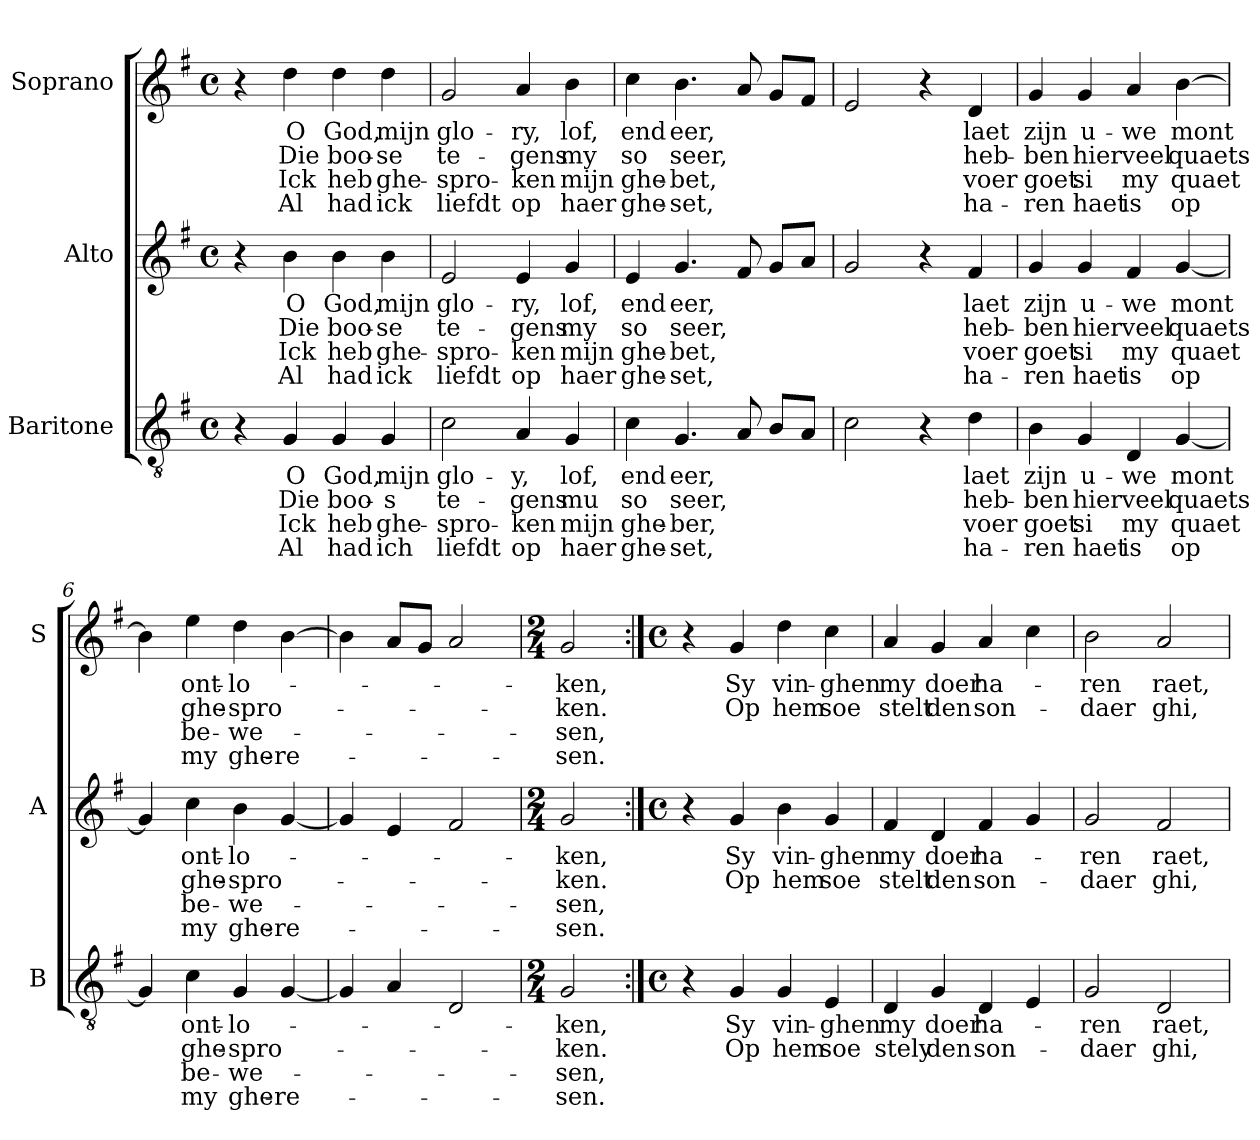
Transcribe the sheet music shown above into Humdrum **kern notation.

**kern	**text	**text	**text	**text	**kern	**text	**text	**text	**text	**kern	**text	**text	**text	**text
*part3	*part3	*part3	*part3	*part3	*part2	*part2	*part2	*part2	*part2	*part1	*part1	*part1	*part1	*part1
*staff3	*staff3	*staff3	*staff3	*staff3	*staff2	*staff2	*staff2	*staff2	*staff2	*staff1	*staff1	*staff1	*staff1	*staff1
*I"Baritone	*	*	*	*	*I"Alto	*	*	*	*	*I"Soprano	*	*	*	*
*I'B	*	*	*	*	*I'A	*	*	*	*	*I'S	*	*	*	*
*clefGv2	*	*	*	*	*clefG2	*	*	*	*	*clefG2	*	*	*	*
*k[f#]	*	*	*	*	*k[f#]	*	*	*	*	*k[f#]	*	*	*	*
*G:	*	*	*	*	*G:	*	*	*	*	*G:	*	*	*	*
*M4/4	*	*	*	*	*M4/4	*	*	*	*	*M4/4	*	*	*	*
*met(c)	*	*	*	*	*met(c)	*	*	*	*	*met(c)	*	*	*	*
=1	=1	=1	=1	=1	=1	=1	=1	=1	=1	=1	=1	=1	=1	=1
!	!LO:LY:b	!	!LO:LY:b	!	!	!LO:LY:b	!	!LO:LY:b	!	!	!LO:LY:b	!	!LO:LY:b	!
4r	1)	.	2)	.	4r	1)	.	2)	.	4r	1)	.	2)	.
!	!LO:LY:b	!LO:LY:b	!LO:LY:b	!LO:LY:b	!	!LO:LY:b	!LO:LY:b	!LO:LY:b	!LO:LY:b	!	!LO:LY:b	!LO:LY:b	!LO:LY:b	!LO:LY:b
4G/	O	Die	Ick	Al	4b\	O	Die	Ick	Al	4dd\	O	Die	Ick	Al
!	!LO:LY:b	!LO:LY:b	!LO:LY:b	!LO:LY:b	!	!LO:LY:b	!LO:LY:b	!LO:LY:b	!LO:LY:b	!	!LO:LY:b	!LO:LY:b	!LO:LY:b	!LO:LY:b
4G/	God,	boo-	heb	had	4b\	God,	boo-	heb	had	4dd\	God,	boo-	heb	had
!	!LO:LY:b	!LO:LY:b	!LO:LY:b	!LO:LY:b	!	!LO:LY:b	!LO:LY:b	!LO:LY:b	!LO:LY:b	!	!LO:LY:b	!LO:LY:b	!LO:LY:b	!LO:LY:b
4G/	mijn	-s	ghe-	ich	4b\	mijn	-se	ghe-	ick	4dd\	mijn	-se	ghe-	ick
=2	=2	=2	=2	=2	=2	=2	=2	=2	=2	=2	=2	=2	=2	=2
!	!LO:LY:b	!LO:LY:b	!LO:LY:b	!LO:LY:b	!	!LO:LY:b	!LO:LY:b	!LO:LY:b	!LO:LY:b	!	!LO:LY:b	!LO:LY:b	!LO:LY:b	!LO:LY:b
2c\	glo-	te-	-spro-	liefdt	2e/	glo-	te-	-spro-	liefdt	2g/	glo-	te-	-spro-	liefdt
!	!LO:LY:b	!LO:LY:b	!LO:LY:b	!LO:LY:b	!	!LO:LY:b	!LO:LY:b	!LO:LY:b	!LO:LY:b	!	!LO:LY:b	!LO:LY:b	!LO:LY:b	!LO:LY:b
4A/	-y,	-gens	-ken	op	4e/	-ry,	-gens	-ken	op	4a/	-ry,	-gens	-ken	op
!	!LO:LY:b	!LO:LY:b	!LO:LY:b	!LO:LY:b	!	!LO:LY:b	!LO:LY:b	!LO:LY:b	!LO:LY:b	!	!LO:LY:b	!LO:LY:b	!LO:LY:b	!LO:LY:b
4G/	lof,	mu	mijn	haer	4g/	lof,	my	mijn	haer	4b\	lof,	my	mijn	haer
=3	=3	=3	=3	=3	=3	=3	=3	=3	=3	=3	=3	=3	=3	=3
!	!LO:LY:b	!LO:LY:b	!LO:LY:b	!LO:LY:b	!	!LO:LY:b	!LO:LY:b	!LO:LY:b	!LO:LY:b	!	!LO:LY:b	!LO:LY:b	!LO:LY:b	!LO:LY:b
4c\	end	so	ghe-	ghe-	4e/	end	so	ghe-	ghe-	4cc\	end	so	ghe-	ghe-
!	!LO:LY:b	!LO:LY:b	!LO:LY:b	!LO:LY:b	!	!LO:LY:b	!LO:LY:b	!LO:LY:b	!LO:LY:b	!	!LO:LY:b	!LO:LY:b	!LO:LY:b	!LO:LY:b
4.G/	eer,	seer,	-ber,	-set,	4.g/	eer,	seer,	-bet,	-set,	4.b\	eer,	seer,	-bet,	-set,
8A/	.	.	.	.	8f#/	.	.	.	.	8a/	.	.	.	.
8B/L	.	.	.	.	8g/L	.	.	.	.	8g/L	.	.	.	.
8A/J	.	.	.	.	8a/J	.	.	.	.	8f#/J	.	.	.	.
=4	=4	=4	=4	=4	=4	=4	=4	=4	=4	=4	=4	=4	=4	=4
2c\	.	.	.	.	2g/	.	.	.	.	2e/	.	.	.	.
4r	.	.	.	.	4r	.	.	.	.	4r	.	.	.	.
!	!LO:LY:b	!LO:LY:b	!LO:LY:b	!LO:LY:b	!	!LO:LY:b	!LO:LY:b	!LO:LY:b	!LO:LY:b	!	!LO:LY:b	!LO:LY:b	!LO:LY:b	!LO:LY:b
4d\	laet	heb-	voer	ha-	4f#/	laet	heb-	voer	ha-	4d/	laet	heb-	voer	ha-
=5	=5	=5	=5	=5	=5	=5	=5	=5	=5	=5	=5	=5	=5	=5
!	!LO:LY:b	!LO:LY:b	!LO:LY:b	!LO:LY:b	!	!LO:LY:b	!LO:LY:b	!LO:LY:b	!LO:LY:b	!	!LO:LY:b	!LO:LY:b	!LO:LY:b	!LO:LY:b
4B\	zijn	-ben	goet	-ren	4g/	zijn	-ben	goet	-ren	4g/	zijn	-ben	goet	-ren
!	!LO:LY:b	!LO:LY:b	!LO:LY:b	!LO:LY:b	!	!LO:LY:b	!LO:LY:b	!LO:LY:b	!LO:LY:b	!	!LO:LY:b	!LO:LY:b	!LO:LY:b	!LO:LY:b
4G/	u-	hier	si	haet	4g/	u-	hier	si	haet	4g/	u-	hier	si	haet
!	!LO:LY:b	!LO:LY:b	!LO:LY:b	!LO:LY:b	!	!LO:LY:b	!LO:LY:b	!LO:LY:b	!LO:LY:b	!	!LO:LY:b	!LO:LY:b	!LO:LY:b	!LO:LY:b
4D/	-we	veel	my	is	4f#/	-we	veel	my	is	4a/	-we	veel	my	is
!	!LO:LY:b	!LO:LY:b	!LO:LY:b	!LO:LY:b	!	!LO:LY:b	!LO:LY:b	!LO:LY:b	!LO:LY:b	!	!LO:LY:b	!LO:LY:b	!LO:LY:b	!LO:LY:b
[4G/	mont	quaets	quaet	op	[4g/	mont	quaets	quaet	op	[4b\	mont	quaets	quaet	op
!!LO:LB:g=z
=6	=6	=6	=6	=6	=6	=6	=6	=6	=6	=6	=6	=6	=6	=6
4G/]	.	.	.	.	4g/]	.	.	.	.	4b\]	.	.	.	.
!	!LO:LY:b	!LO:LY:b	!LO:LY:b	!LO:LY:b	!	!LO:LY:b	!LO:LY:b	!LO:LY:b	!LO:LY:b	!	!LO:LY:b	!LO:LY:b	!LO:LY:b	!LO:LY:b
4c\	ont-	ghe-	be-	my	4cc\	ont-	ghe-	be-	my	4ee\	ont-	ghe-	be-	my
!	!LO:LY:b	!LO:LY:b	!LO:LY:b	!LO:LY:b	!	!LO:LY:b	!LO:LY:b	!LO:LY:b	!LO:LY:b	!	!LO:LY:b	!LO:LY:b	!LO:LY:b	!LO:LY:b
4G/	-lo-	-spro-	-we-	ghe-	4b\	-lo-	-spro-	-we-	ghe-	4dd\	-lo-	-spro-	-we-	ghe-
!	!	!	!	!LO:LY:b	!	!	!	!	!LO:LY:b	!	!	!	!	!LO:LY:b
[4G/	.	.	.	-re-	[4g/	.	.	.	-re-	[4b\	.	.	.	-re-
=7	=7	=7	=7	=7	=7	=7	=7	=7	=7	=7	=7	=7	=7	=7
4G/]	.	.	.	.	4g/]	.	.	.	.	4b\]	.	.	.	.
4A/	.	.	.	.	4e/	.	.	.	.	8a/L	.	.	.	.
.	.	.	.	.	.	.	.	.	.	8g/J	.	.	.	.
2D/	.	.	.	.	2f#/	.	.	.	.	2a/	.	.	.	.
=8	=8	=8	=8	=8	=8	=8	=8	=8	=8	=8	=8	=8	=8	=8
*M2/4	*	*	*	*	*M2/4	*	*	*	*	*M2/4	*	*	*	*
!	!LO:LY:b	!LO:LY:b	!LO:LY:b	!LO:LY:b	!	!LO:LY:b	!LO:LY:b	!LO:LY:b	!LO:LY:b	!	!LO:LY:b	!LO:LY:b	!LO:LY:b	!LO:LY:b
2G/	-ken,	-ken.	-sen,	-sen.	2g/	-ken,	-ken.	-sen,	-sen.	2g/	-ken,	-ken.	-sen,	-sen.
=9:|!	=9:|!	=9:|!	=9:|!	=9:|!	=9:|!	=9:|!	=9:|!	=9:|!	=9:|!	=9:|!	=9:|!	=9:|!	=9:|!	=9:|!
*M4/4	*	*	*	*	*M4/4	*	*	*	*	*M4/4	*	*	*	*
*met(c)	*	*	*	*	*met(c)	*	*	*	*	*met(c)	*	*	*	*
4r	.	.	.	.	4r	.	.	.	.	4r	.	.	.	.
!	!LO:LY:b	!LO:LY:b	!	!	!	!LO:LY:b	!LO:LY:b	!	!	!	!LO:LY:b	!LO:LY:b	!	!
4G/	Sy	Op	.	.	4g/	Sy	Op	.	.	4g/	Sy	Op	.	.
!	!LO:LY:b	!LO:LY:b	!	!	!	!LO:LY:b	!LO:LY:b	!	!	!	!LO:LY:b	!LO:LY:b	!	!
4G/	vin-	hem	.	.	4b\	vin-	hem	.	.	4dd\	vin-	hem	.	.
!	!LO:LY:b	!LO:LY:b	!	!	!	!LO:LY:b	!LO:LY:b	!	!	!	!LO:LY:b	!LO:LY:b	!	!
4E/	-ghen	soe	.	.	4g/	-ghen	soe	.	.	4cc\	-ghen	soe	.	.
=10	=10	=10	=10	=10	=10	=10	=10	=10	=10	=10	=10	=10	=10	=10
!	!LO:LY:b	!LO:LY:b	!	!	!	!LO:LY:b	!LO:LY:b	!	!	!	!LO:LY:b	!LO:LY:b	!	!
4D/	my	stely	.	.	4f#/	my	stelt	.	.	4a/	my	stelt	.	.
!	!LO:LY:b	!LO:LY:b	!	!	!	!LO:LY:b	!LO:LY:b	!	!	!	!LO:LY:b	!LO:LY:b	!	!
4G/	doer	den	.	.	4d/	doer	den	.	.	4g/	doer	den	.	.
!	!LO:LY:b	!LO:LY:b	!	!	!	!LO:LY:b	!LO:LY:b	!	!	!	!LO:LY:b	!LO:LY:b	!	!
4D/	ha-	son-	.	.	4f#/	ha-	son-	.	.	4a/	ha-	son-	.	.
4E/	.	.	.	.	4g/	.	.	.	.	4cc\	.	.	.	.
!!LO:PB:g=z
=11	=11	=11	=11	=11	=11	=11	=11	=11	=11	=11	=11	=11	=11	=11
!	!LO:LY:b	!LO:LY:b	!	!	!	!LO:LY:b	!LO:LY:b	!	!	!	!LO:LY:b	!LO:LY:b	!	!
2G/	-ren	-daer	.	.	2g/	-ren	-daer	.	.	2b\	-ren	-daer	.	.
!	!LO:LY:b	!LO:LY:b	!	!	!	!LO:LY:b	!LO:LY:b	!	!	!	!LO:LY:b	!LO:LY:b	!	!
2D/	raet,	ghi,	.	.	2f#/	raet,	ghi,	.	.	2a/	raet,	ghi,	.	.
=	=	=	=	=	=	=	=	=	=	=	=	=	=	=
*-	*-	*-	*-	*-	*-	*-	*-	*-	*-	*-	*-	*-	*-	*-
